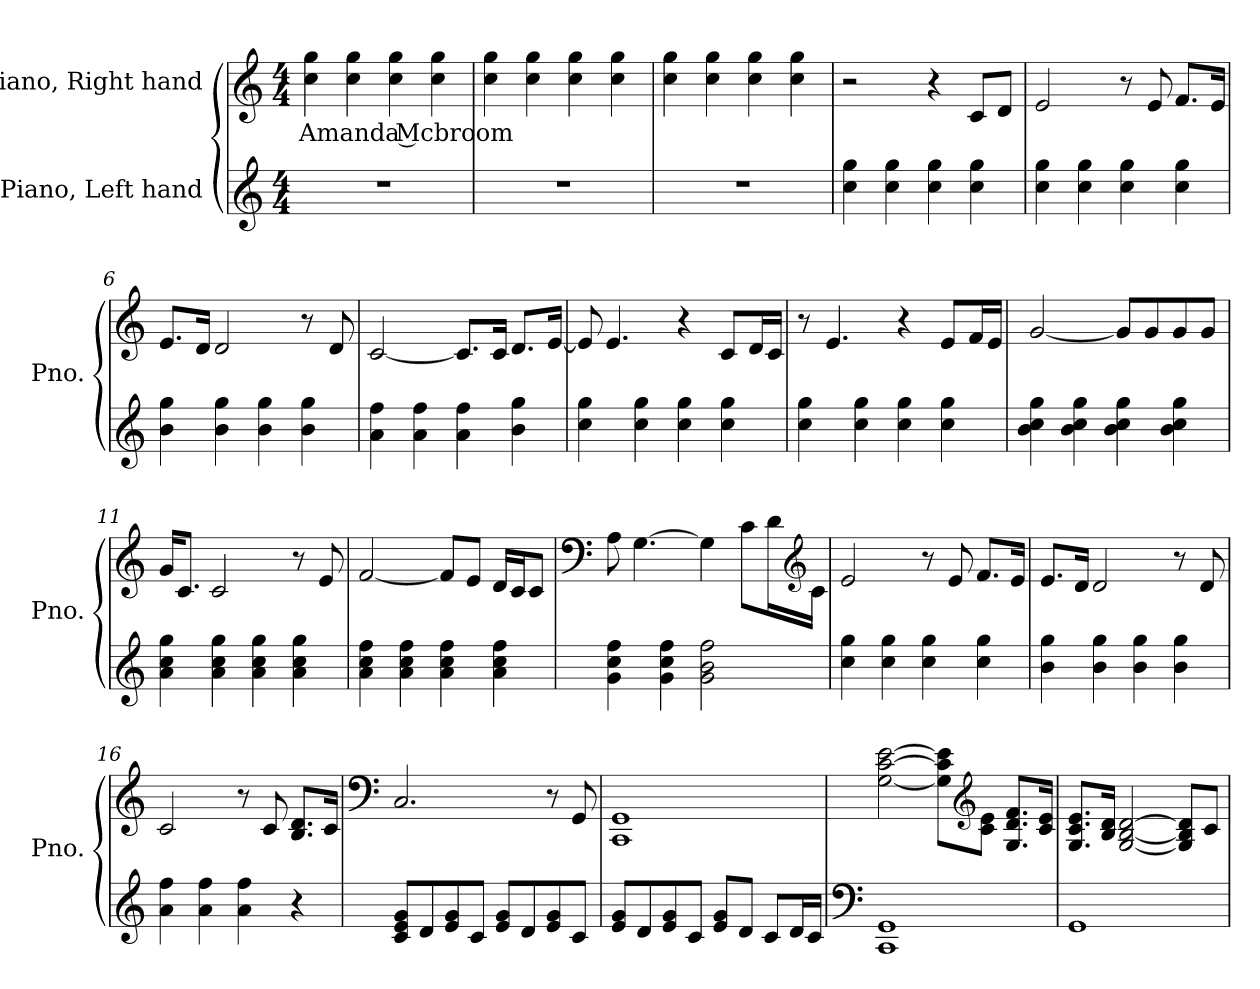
**kern	**kern	**text
*part2	*part1	*part1
*staff2	*staff1	*staff1
*I"Piano, Left hand	*I"Piano, Right hand	*
*I'Pno.	*I'Pno.	*
*clefG2	*clefG2	*
*k[]	*k[]	*
*M4/4	*M4/4	*
*MM75	*MM75	*
=1	=1	=1
!	!	!LO:LY:b
1r	4cc\ 4gg\	Amanda Mcbroom
.	4cc\ 4gg\	.
.	4cc\ 4gg\	.
.	4cc\ 4gg\	.
=2	=2	=2
1r	4cc\ 4gg\	.
.	4cc\ 4gg\	.
.	4cc\ 4gg\	.
.	4cc\ 4gg\	.
=3	=3	=3
1r	4cc\ 4gg\	.
.	4cc\ 4gg\	.
.	4cc\ 4gg\	.
.	4cc\ 4gg\	.
=4	=4	=4
4cc\ 4gg\	2r	.
4cc\ 4gg\	.	.
4cc\ 4gg\	4r	.
4cc\ 4gg\	8c/L	.
.	8d/J	.
=5	=5	=5
4cc\ 4gg\	2e/	.
4cc\ 4gg\	.	.
4cc\ 4gg\	8r	.
.	8e/	.
4cc\ 4gg\	8.f/L	.
.	16e/Jk	.
!!LO:LB:g=z
=6	=6	=6
4b\ 4gg\	8.e/L	.
.	16d/Jk	.
4b\ 4gg\	2d/	.
4b\ 4gg\	.	.
4b\ 4gg\	8r	.
.	8d/	.
=7	=7	=7
4a\ 4ff\	[2c/	.
4a\ 4ff\	.	.
4a\ 4ff\	8.c/L]	.
.	16c/Jk	.
4b\ 4gg\	8.d/L	.
.	[16e/Jk	.
=8	=8	=8
4cc\ 4gg\	8e/]	.
.	4.e/	.
4cc\ 4gg\	.	.
4cc\ 4gg\	4r	.
4cc\ 4gg\	8c/L	.
.	16d/L	.
.	16c/JJ	.
=9	=9	=9
4cc\ 4gg\	8r	.
.	4.e/	.
4cc\ 4gg\	.	.
4cc\ 4gg\	4r	.
4cc\ 4gg\	8e/L	.
.	16f/L	.
.	16e/JJ	.
=10	=10	=10
4b\ 4cc\ 4gg\	[2g/	.
4b\ 4cc\ 4gg\	.	.
4b\ 4cc\ 4gg\	8g/L]	.
.	8g/	.
4b\ 4cc\ 4gg\	8g/	.
.	8g/J	.
!!LO:LB:g=z
=11	=11	=11
4a\ 4cc\ 4gg\	16g/KL	.
.	8.c/J	.
4a\ 4cc\ 4gg\	2c/	.
4a\ 4cc\ 4gg\	.	.
4a\ 4cc\ 4gg\	8r	.
.	8e/	.
=12	=12	=12
4a\ 4cc\ 4ff\	[2f/	.
4a\ 4cc\ 4ff\	.	.
4a\ 4cc\ 4ff\	8f/L]	.
.	8e/J	.
4a\ 4cc\ 4ff\	16d/LL	.
.	16c/J	.
.	8c/J	.
=13	=13	=13
*	*clefF4	*
4g\ 4cc\ 4ff\	8A\	.
.	[4.G\	.
4g\ 4cc\ 4ff\	.	.
2g\ 2b\ 2ff\	4G\]	.
.	8c\L	.
.	16d\L	.
*	*clefG2	*
.	16c\JJ	.
=14	=14	=14
4cc\ 4gg\	2e/	.
4cc\ 4gg\	.	.
4cc\ 4gg\	8r	.
.	8e/	.
4cc\ 4gg\	8.f/L	.
.	16e/Jk	.
=15	=15	=15
4b\ 4gg\	8.e/L	.
.	16d/Jk	.
4b\ 4gg\	2d/	.
4b\ 4gg\	.	.
4b\ 4gg\	8r	.
.	8d/	.
!!LO:LB:g=z
=16	=16	=16
4a\ 4ff\	2c/	.
4a\ 4ff\	.	.
4a\ 4ff\	8r	.
.	8c/	.
4r	8.B/ 8.d/L	.
.	16c/Jk	.
=17	=17	=17
*	*clefF4	*
8c/ 8e/ 8g/L	2.C/	.
8d/	.	.
8e/ 8g/	.	.
8c/J	.	.
8e/ 8g/L	.	.
8d/	.	.
8e/ 8g/	8r	.
8c/J	8GG/	.
=18	=18	=18
8e/ 8g/L	1CC 1GG	.
8d/	.	.
8e/ 8g/	.	.
8c/J	.	.
8e/ 8g/L	.	.
8d/J	.	.
8c/L	.	.
16d/L	.	.
16c/JJ	.	.
=19	=19	=19
*clefF4	*	*
1CC 1GG	[2G\ [2c\ [2e\	.
.	8G\] 8c\] 8e\]L	.
*	*clefG2	*
.	8c\ 8e\J	.
.	8.G/ 8.d/ 8.f/L	.
.	16c/ 16e/Jk	.
!!LO:LB:g=z
=20	=20	=20
1GG	8.G/ 8.c/ 8.e/L	.
.	16B/ 16d/Jk	.
.	[2G/ [2B/ [2d/	.
.	8G/] 8B/] 8d/]L	.
.	8c/J	.
=	=	=
*-	*-	*-
